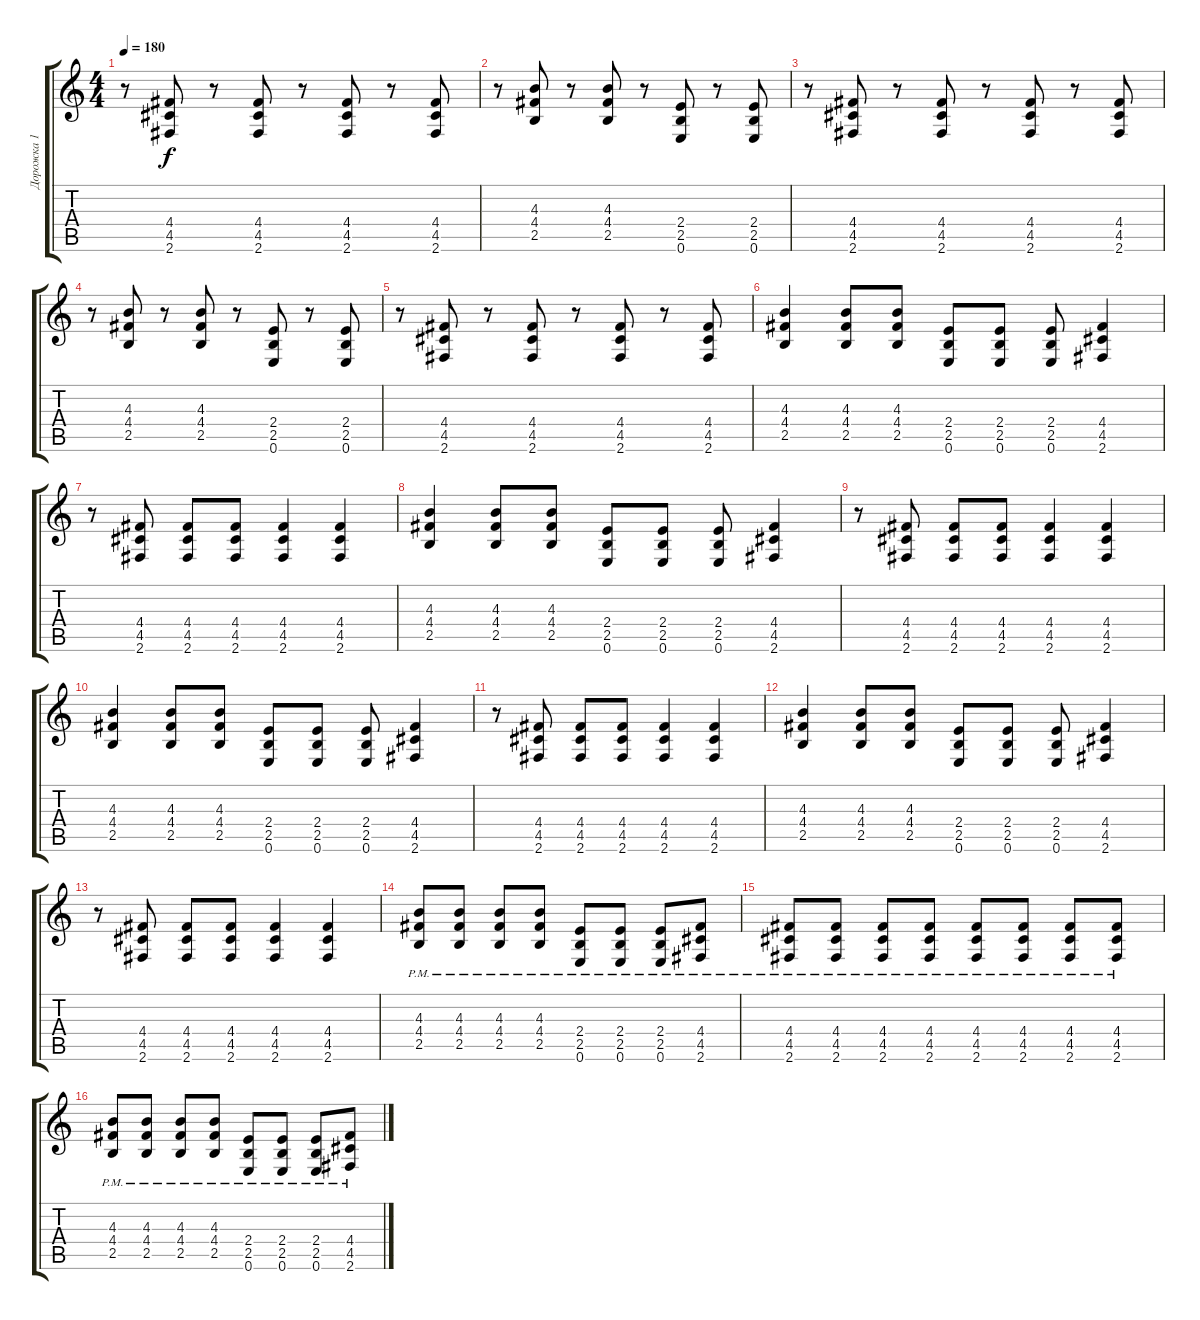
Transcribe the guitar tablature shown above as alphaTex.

\track ("Дорожка 1" "Дорожка 1") {instrument distortionguitar}
\staff {score tabs}
\tuning (E4 B3 G3 D3 A2 E2) {hide}
\ts (4 4)
\tempo 180
\clef g2
\ks c
r.8{dy f} (4.4 4.5 2.6).8 r.8 (4.4 4.5 2.6).8 r.8 (4.4 4.5 2.6).8 r.8 (4.4 4.5 2.6).8 |
r.8 (4.3 4.4 2.5).8 r.8 (4.3 4.4 2.5).8 r.8 (2.4 2.5 0.6).8 r.8 (2.4 2.5 0.6).8 |
r.8 (4.4 4.5 2.6).8 r.8 (4.4 4.5 2.6).8 r.8 (4.4 4.5 2.6).8 r.8 (4.4 4.5 2.6).8 |
r.8 (4.3 4.4 2.5).8 r.8 (4.3 4.4 2.5).8 r.8 (2.4 2.5 0.6).8 r.8 (2.4 2.5 0.6).8 |
r.8 (4.4 4.5 2.6).8 r.8 (4.4 4.5 2.6).8 r.8 (4.4 4.5 2.6).8 r.8 (4.4 4.5 2.6).8 |
(4.3 4.4 2.5).4 (4.3 4.4 2.5).8 (4.3 4.4 2.5).8 (2.4 2.5 0.6).8 (2.4 2.5 0.6).8 (2.4 2.5 0.6).8 (4.4 4.5 2.6).4 |
r.8 (4.4 4.5 2.6).8 (4.4 4.5 2.6).8 (4.4 4.5 2.6).8 (4.4 4.5 2.6).4 (4.4 4.5 2.6).4 |
(4.3 4.4 2.5).4 (4.3 4.4 2.5).8 (4.3 4.4 2.5).8 (2.4 2.5 0.6).8 (2.4 2.5 0.6).8 (2.4 2.5 0.6).8 (4.4 4.5 2.6).4 |
r.8 (4.4 4.5 2.6).8 (4.4 4.5 2.6).8 (4.4 4.5 2.6).8 (4.4 4.5 2.6).4 (4.4 4.5 2.6).4 |
(4.3 4.4 2.5).4 (4.3 4.4 2.5).8 (4.3 4.4 2.5).8 (2.4 2.5 0.6).8 (2.4 2.5 0.6).8 (2.4 2.5 0.6).8 (4.4 4.5 2.6).4 |
r.8 (4.4 4.5 2.6).8 (4.4 4.5 2.6).8 (4.4 4.5 2.6).8 (4.4 4.5 2.6).4 (4.4 4.5 2.6).4 |
(4.3 4.4 2.5).4 (4.3 4.4 2.5).8 (4.3 4.4 2.5).8 (2.4 2.5 0.6).8 (2.4 2.5 0.6).8 (2.4 2.5 0.6).8 (4.4 4.5 2.6).4 |
r.8 (4.4 4.5 2.6).8 (4.4 4.5 2.6).8 (4.4 4.5 2.6).8 (4.4 4.5 2.6).4 (4.4 4.5 2.6).4 |
(4.3{pm} 4.4{pm} 2.5{pm}).8 (4.3{pm} 4.4{pm} 2.5{pm}).8 (4.3{pm} 4.4{pm} 2.5{pm}).8 (4.3{pm} 4.4{pm} 2.5{pm}).8 (2.4{pm} 2.5{pm} 0.6{pm}).8 (2.4{pm} 2.5{pm} 0.6{pm}).8 (2.4{pm} 2.5{pm} 0.6{pm}).8 (4.4{pm} 4.5{pm} 2.6{pm}).8 |
(4.4{pm} 4.5{pm} 2.6{pm}).8 (4.4{pm} 4.5{pm} 2.6{pm}).8 (4.4{pm} 4.5{pm} 2.6{pm}).8 (4.4{pm} 4.5{pm} 2.6{pm}).8 (4.4{pm} 4.5{pm} 2.6{pm}).8 (4.4{pm} 4.5{pm} 2.6{pm}).8 (4.4{pm} 4.5{pm} 2.6{pm}).8 (4.4{pm} 4.5{pm} 2.6{pm}).8 |
(4.3{pm} 4.4{pm} 2.5{pm}).8 (4.3{pm} 4.4{pm} 2.5{pm}).8 (4.3{pm} 4.4{pm} 2.5{pm}).8 (4.3{pm} 4.4{pm} 2.5{pm}).8 (2.4{pm} 2.5{pm} 0.6{pm}).8 (2.4{pm} 2.5{pm} 0.6{pm}).8 (2.4{pm} 2.5{pm} 0.6{pm}).8 (4.4{pm} 4.5{pm} 2.6{pm}).8
